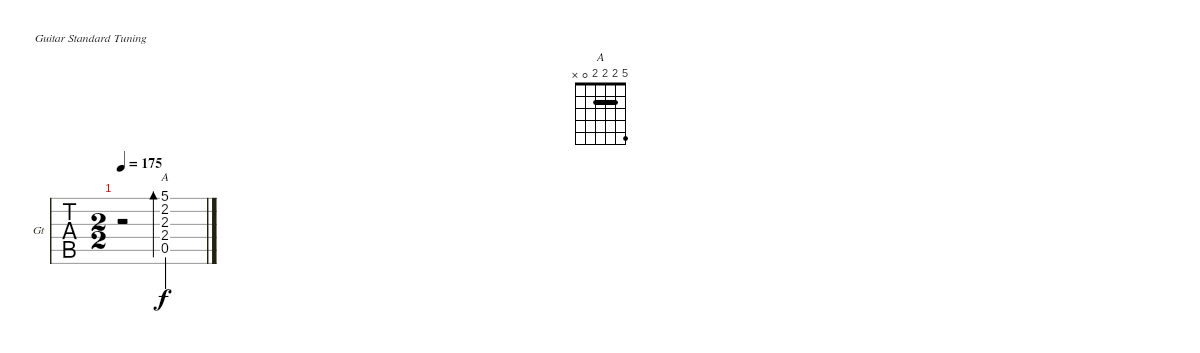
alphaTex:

\bracketExtendMode nobrackets
\firstSystemTrackNameOrientation horizontal
\otherSystemsTrackNameOrientation horizontal
\track ("Guitar" "Gt") {instrument acousticguitarnylon}
\staff {tabs}
\tuning (E4 B3 G3 D3 A2 E2)
\chord ("A" 5 2 2 2 0 x) {barre (2 2)}
\ts (2 2)
\tempo 175
\clef g2
\ks a
r.2{dy f} (5.1 2.2 2.3 2.4 0.5).2{bd 240 ch "A"}
